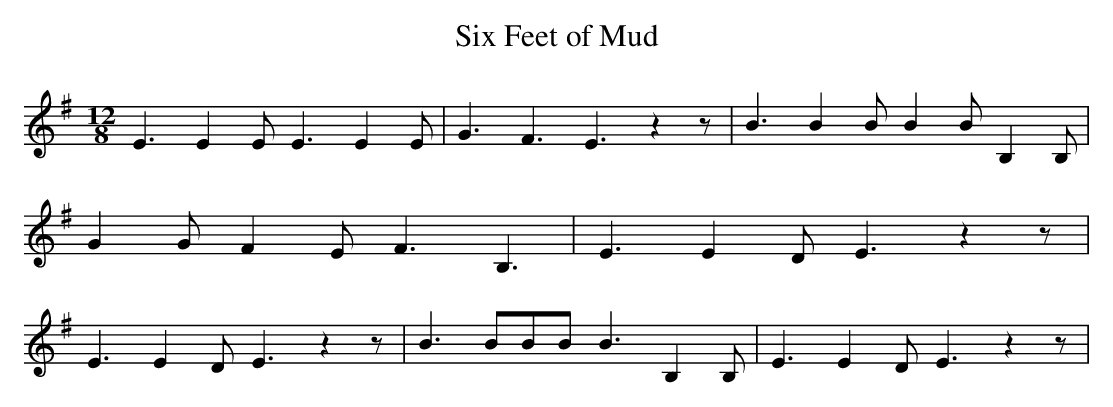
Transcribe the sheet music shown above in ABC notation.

X:1
T:Six Feet of Mud
M:12/8
L:1/4
K:G
 E3/2 E E/2 E3/2 E E/2| G3/2 F3/2 E3/2 z z/2| B3/2 B B/2 B B/2 B, B,/2|\
 G G/2 F E/2 F3/2 B,3/2| E3/2 E D/2 E3/2 z z/2| E3/2 E D/2 E3/2 z z/2|\
 B3/2 B/2B/2B/2 B3/2 B, B,/2| E3/2 E D/2 E3/2 z z/2|
